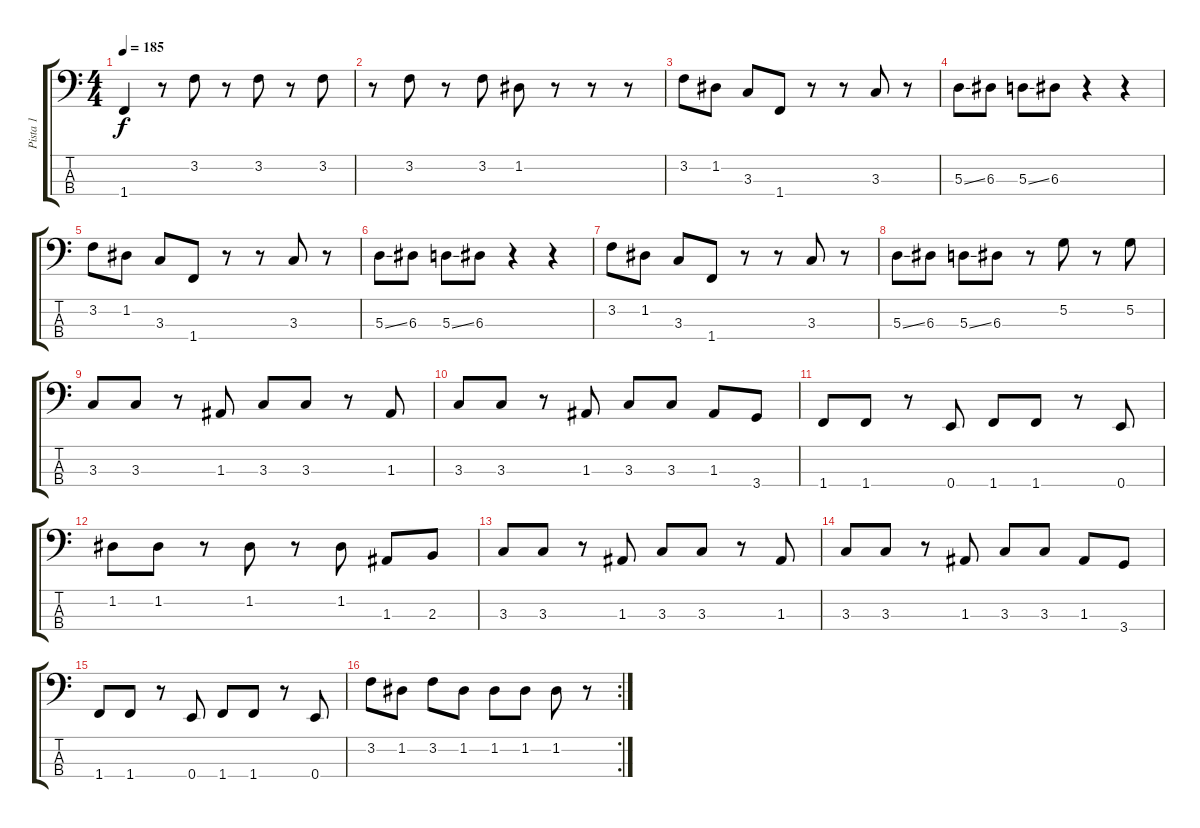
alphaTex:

\track ("Pista 1" "Pista 1") {instrument electricbasspick}
\staff {score tabs}
\tuning (G2 D2 A1 E1) {hide}
\ts (4 4)
\tempo 185
\clef f4
\ks c
1.4.4{dy f} r.8 3.2.8 r.8 3.2.8 r.8 3.2.8 |
r.8 3.2.8 r.8 3.2.8 1.2.8 r.8 r.8 r.8 |
3.2.8 1.2.8 3.3.8 1.4.8 r.8 r.8 3.3.8 r.8 |
5.3{ss}.8 6.3.8 5.3{ss}.8 6.3.8 r.4 r.4 |
3.2.8 1.2.8 3.3.8 1.4.8 r.8 r.8 3.3.8 r.8 |
5.3{ss}.8 6.3.8 5.3{ss}.8 6.3.8 r.4 r.4 |
3.2.8 1.2.8 3.3.8 1.4.8 r.8 r.8 3.3.8 r.8 |
5.3{ss}.8 6.3.8 5.3{ss}.8 6.3.8 r.8 5.2.8 r.8 5.2.8 |
3.3.8 3.3.8 r.8 1.3.8 3.3.8 3.3.8 r.8 1.3.8 |
3.3.8 3.3.8 r.8 1.3.8 3.3.8 3.3.8 1.3.8 3.4.8 |
1.4.8 1.4.8 r.8 0.4.8 1.4.8 1.4.8 r.8 0.4.8 |
1.2.8 1.2.8 r.8 1.2.8 r.8 1.2.8 1.3.8 2.3.8 |
3.3.8 3.3.8 r.8 1.3.8 3.3.8 3.3.8 r.8 1.3.8 |
3.3.8 3.3.8 r.8 1.3.8 3.3.8 3.3.8 1.3.8 3.4.8 |
1.4.8 1.4.8 r.8 0.4.8 1.4.8 1.4.8 r.8 0.4.8 |
\rc 2
3.2.8 1.2.8 3.2.8 1.2.8 1.2.8 1.2.8 1.2.8 r.8
